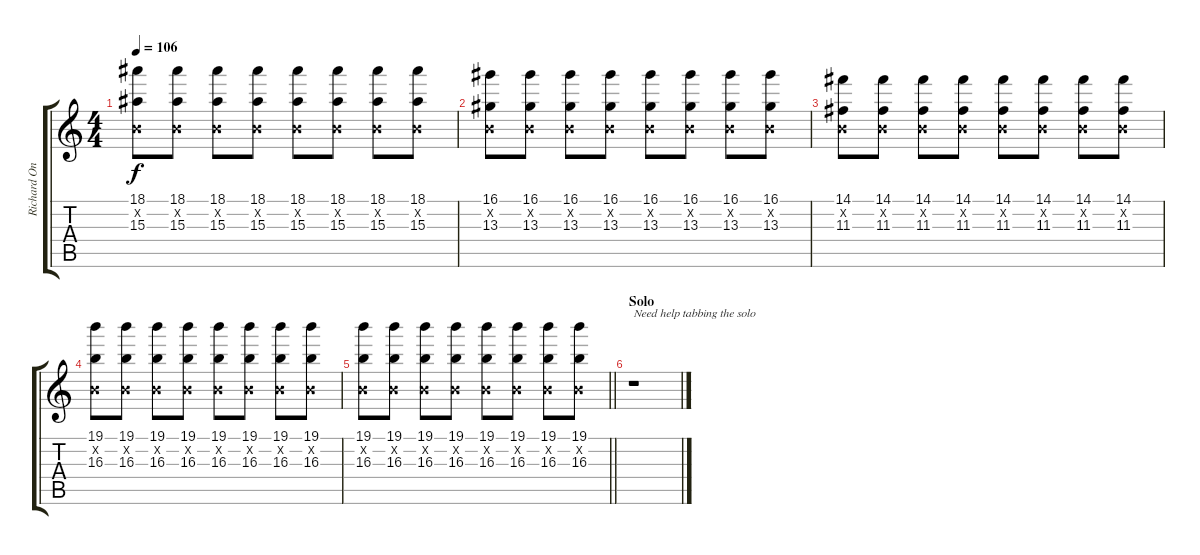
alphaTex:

\track ("Richard On" "Richard On") {instrument electricguitarclean}
\staff {score tabs}
\tuning (E4 B3 G3 D3 A2 E2) {hide}
\ts (4 4)
\tempo 106
\clef g2
\ks c
(18.1 0.2{x} 15.3).8{dy f} (18.1 0.2{x} 15.3).8 (18.1 0.2{x} 15.3).8 (18.1 0.2{x} 15.3).8 (18.1 0.2{x} 15.3).8 (18.1 0.2{x} 15.3).8 (18.1 0.2{x} 15.3).8 (18.1 0.2{x} 15.3).8 |
(16.1 0.2{x} 13.3).8 (16.1 0.2{x} 13.3).8 (16.1 0.2{x} 13.3).8 (16.1 0.2{x} 13.3).8 (16.1 0.2{x} 13.3).8 (16.1 0.2{x} 13.3).8 (16.1 0.2{x} 13.3).8 (16.1 0.2{x} 13.3).8 |
(14.1 0.2{x} 11.3).8 (14.1 0.2{x} 11.3).8 (14.1 0.2{x} 11.3).8 (14.1 0.2{x} 11.3).8 (14.1 0.2{x} 11.3).8 (14.1 0.2{x} 11.3).8 (14.1 0.2{x} 11.3).8 (14.1 0.2{x} 11.3).8 |
(19.1 0.2{x} 16.3).8 (19.1 0.2{x} 16.3).8 (19.1 0.2{x} 16.3).8 (19.1 0.2{x} 16.3).8 (19.1 0.2{x} 16.3).8 (19.1 0.2{x} 16.3).8 (19.1 0.2{x} 16.3).8 (19.1 0.2{x} 16.3).8 |
\barLineRight lightlight
(19.1 0.2{x} 16.3).8 (19.1 0.2{x} 16.3).8 (19.1 0.2{x} 16.3).8 (19.1 0.2{x} 16.3).8 (19.1 0.2{x} 16.3).8 (19.1 0.2{x} 16.3).8 (19.1 0.2{x} 16.3).8 (19.1 0.2{x} 16.3).8 |
\section ("" "Solo")
r.1{txt "Need help tabbing the solo"}
